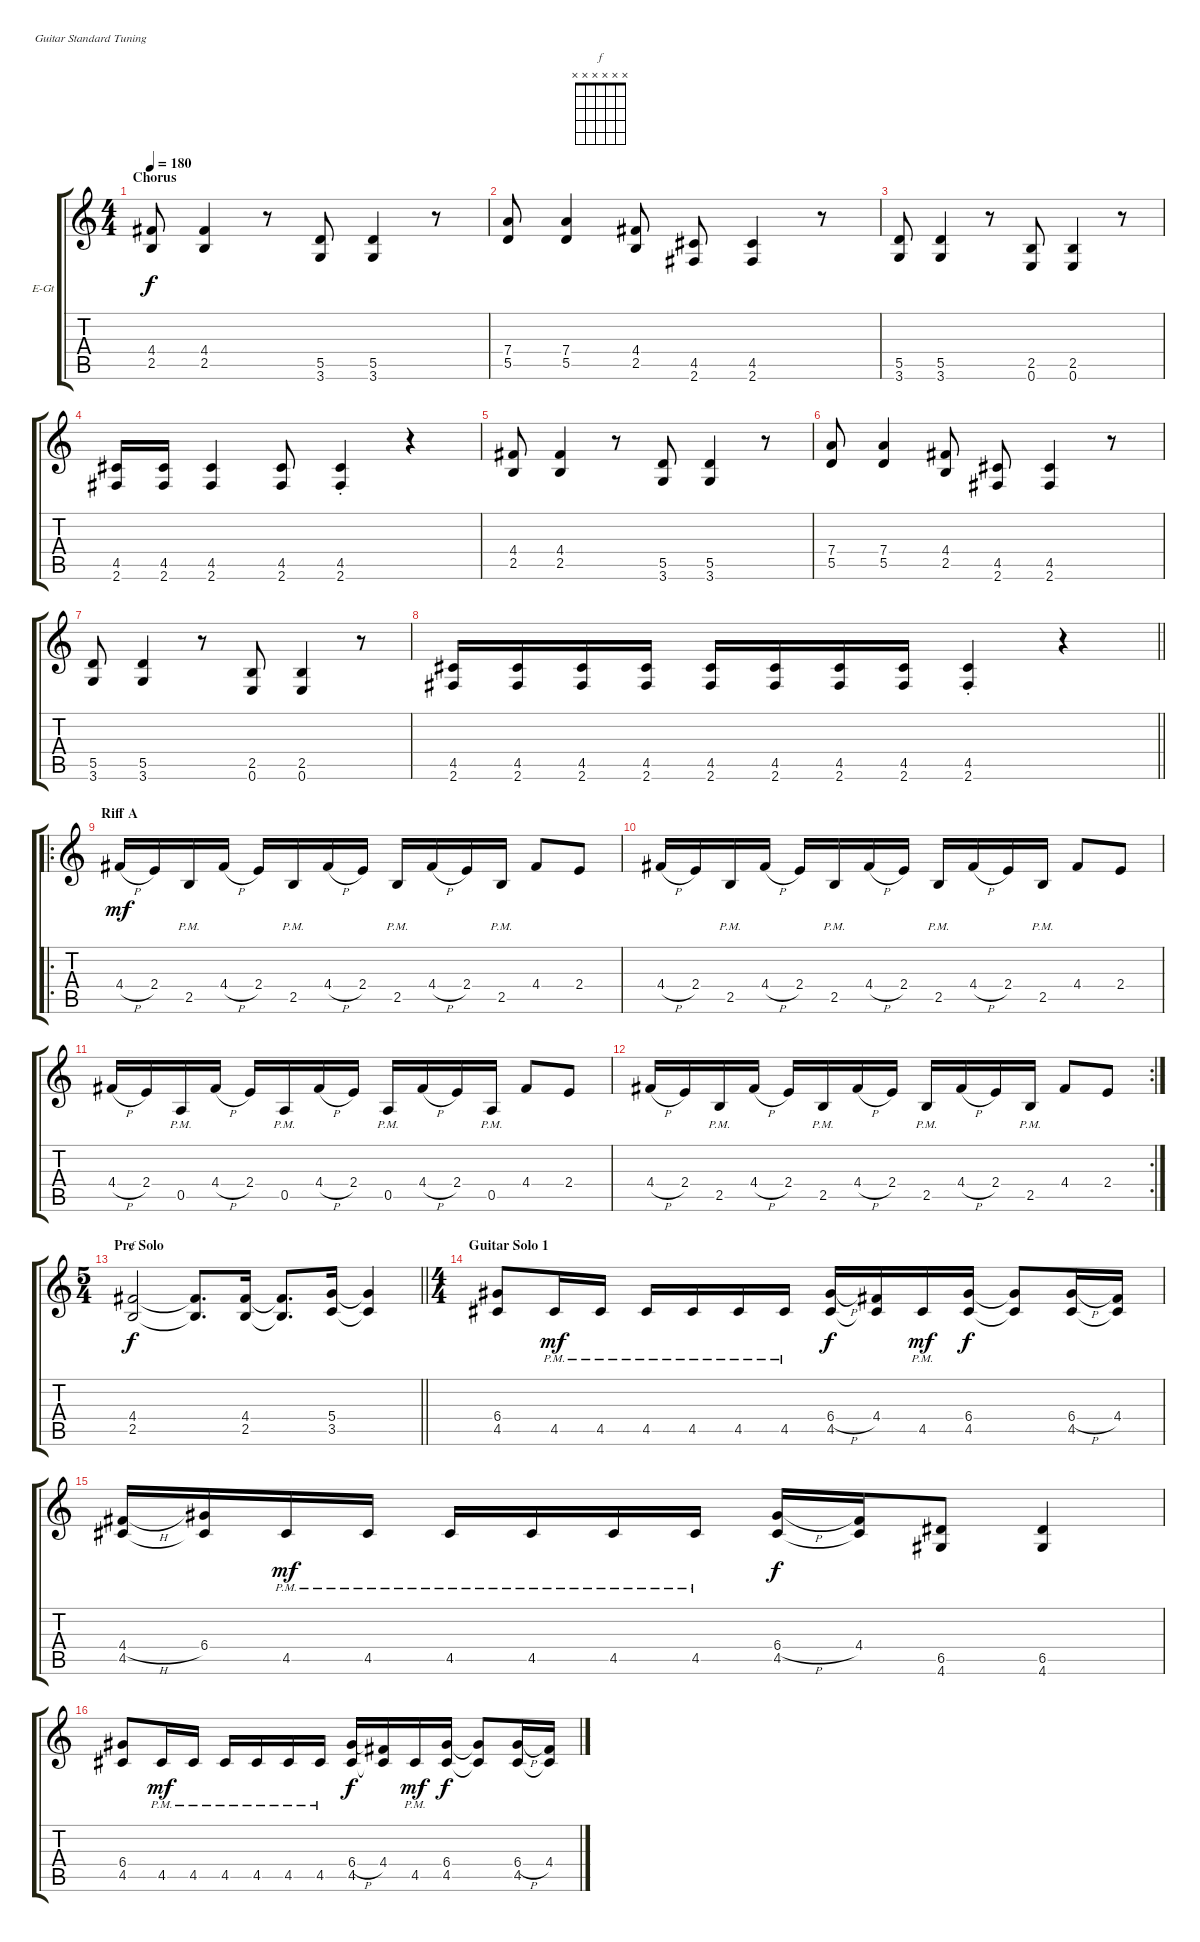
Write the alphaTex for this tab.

\bracketExtendMode groupsimilarinstruments
\firstSystemTrackNameOrientation horizontal
\otherSystemsTrackNameOrientation horizontal
\track ("Gtr. I Rhytm" "E-Gt") {instrument overdrivenguitar}
\staff {score tabs}
\tuning (E4 B3 G3 D3 A2 E2)
\chord ("f" x x x x x x)
\ts (4 4)
\section ("" "Chorus")
\tempo 180
\clef g2
\ks c
(4.4 2.5).8{dy f} (4.4 2.5).4 r.8 (5.5 3.6).8 (5.5 3.6).4 r.8 |
(7.4 5.5).8 (7.4 5.5).4 (4.4 2.5).8 (4.5 2.6).8 (4.5 2.6).4 r.8 |
(5.5 3.6).8 (5.5 3.6).4 r.8 (2.5 0.6).8 (2.5 0.6).4 r.8 |
(4.5 2.6).16 (4.5 2.6).16 (4.5 2.6).4 (4.5 2.6).8 (4.5{st} 2.6{st}).4 r.4 |
(4.4 2.5).8 (4.4 2.5).4 r.8 (5.5 3.6).8 (5.5 3.6).4 r.8 |
(7.4 5.5).8 (7.4 5.5).4 (4.4 2.5).8 (4.5 2.6).8 (4.5 2.6).4 r.8 |
(5.5 3.6).8 (5.5 3.6).4 r.8 (2.5 0.6).8 (2.5 0.6).4 r.8 |
\barLineRight lightlight
(4.5 2.6).16 (4.5 2.6).16 (4.5 2.6).16 (4.5 2.6).16 (4.5 2.6).16 (4.5 2.6).16 (4.5 2.6).16 (4.5 2.6).16 (4.5{st} 2.6{st}).4 r.4 |
\ro
\section ("" "Riff A")
4.4{h}.16{dy mf} 2.4.16 2.5{pm}.16 4.4{h}.16 2.4.16 2.5{pm}.16 4.4{h}.16 2.4.16 2.5{pm}.16 4.4{h}.16 2.4.16 2.5{pm}.16 4.4.8 2.4.8 |
4.4{h}.16 2.4.16 2.5{pm}.16 4.4{h}.16 2.4.16 2.5{pm}.16 4.4{h}.16 2.4.16 2.5{pm}.16 4.4{h}.16 2.4.16 2.5{pm}.16 4.4.8 2.4.8 |
4.4{h}.16 2.4.16 0.5{pm}.16 4.4{h}.16 2.4.16 0.5{pm}.16 4.4{h}.16 2.4.16 0.5{pm}.16 4.4{h}.16 2.4.16 0.5{pm}.16 4.4.8 2.4.8 |
\rc 2
4.4{h}.16 2.4.16 2.5{pm}.16 4.4{h}.16 2.4.16 2.5{pm}.16 4.4{h}.16 2.4.16 2.5{pm}.16 4.4{h}.16 2.4.16 2.5{pm}.16 4.4.8 2.4.8 |
\ts (5 4)
\beaming (8 6 4)
\section ("" "Pre Solo")
\barLineRight lightlight
(4.4 2.5).2{ch "f" dy f} (4.4{t} 2.5{t}).8{d} (4.4 2.5).16 (4.4{t} 2.5{t}).8{d} (5.4 3.5).16 (5.4{t} 3.5{t}).4 |
\ts (4 4)
\beaming (8 2 2 2 2)
\section ("" "Guitar Solo 1")
(6.4 4.5).8 4.5{pm}.16{dy mf} 4.5{pm}.16 4.5{pm}.16 4.5{pm}.16 4.5{pm}.16 4.5{pm}.16 (6.4{h} 4.5).16{dy f} (4.4 4.5{t}).16 4.5{pm}.16{dy mf} (6.4 4.5).16{dy f} (6.4{t} 4.5{t}).8 (6.4{h} 4.5).16 (4.4 4.5{t}).16 |
(4.4{h} 4.5).16 (6.4 4.5{t}).16 4.5{pm}.16{dy mf} 4.5{pm}.16 4.5{pm}.16 4.5{pm}.16 4.5{pm}.16 4.5{pm}.16 (6.4{h} 4.5).16{dy f} (4.4 4.5{t}).16 (6.5 4.6).8 (6.5 4.6).4 |
(6.4 4.5).8 4.5{pm}.16{dy mf} 4.5{pm}.16 4.5{pm}.16 4.5{pm}.16 4.5{pm}.16 4.5{pm}.16 (6.4{h} 4.5).16{dy f} (4.4 4.5{t}).16 4.5{pm}.16{dy mf} (6.4 4.5).16{dy f} (6.4{t} 4.5{t}).8 (6.4{h} 4.5).16 (4.4 4.5{t}).16
